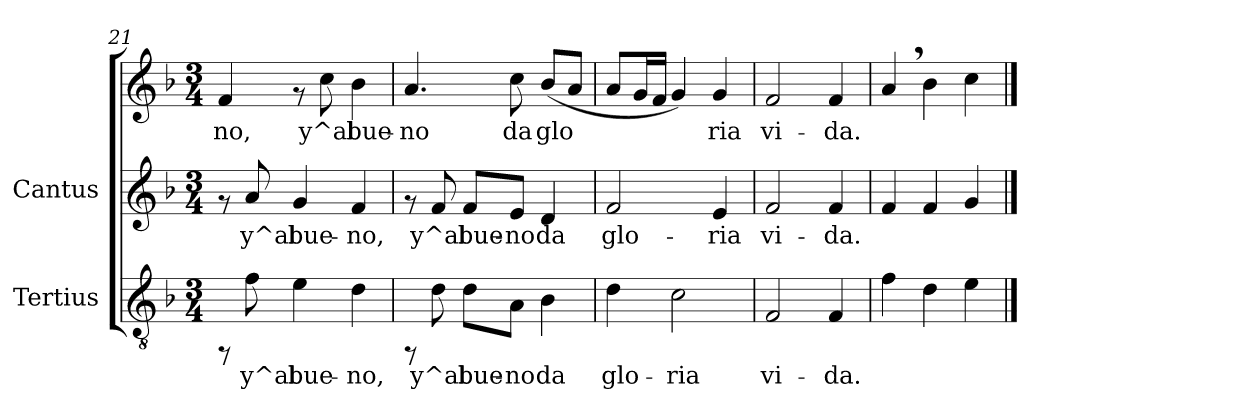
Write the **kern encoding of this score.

**kern	**text	**kern	**text	**kern	**text
*part2	*part2	*part1	*part1	*part1	*part1
*staff3	*staff3	*staff2	*staff2	*staff1	*staff1
*I"Tertius	*	*I"Cantus	*	*	*
*clefGv2	*	*clefG2	*	*clefG2	*
*k[b-]	*	*k[b-]	*	*k[b-]	*
*F:	*	*F:	*	*F:	*
*M3/4	*	*M3/4	*	*M3/4	*
=21	=21	=21	=21	=21	=21
!	!	!	!	!	!LO:LY:b:cj
8rFF	.	8rf	.	4f/	no,
!	!LO:LY:b:cj	!	!LO:LY:b:cj	!	!
8f\	y^al	8a/	-y^al	.	.
!	!LO:LY:b:cj	!	!LO:LY:b:cj	!	!
4e\	bue-	4g/	bue-	8rf	.
!	!	!	!	!	!LO:LY:b:cj
.	.	.	.	8cc\	y^al
!	!LO:LY:b:cj	!	!LO:LY:b:cj	!	!LO:LY:b:cj
4d\	-no,	4f/	-no,	4b-\	bue-
!!LO:PB:g=z
=22	=22	=22	=22	=22	=22
!	!	!	!	!	!LO:LY:b:cj
8rFF	.	8rf	.	4.a/	no
!	!LO:LY:b:cj	!	!LO:LY:b:cj	!	!
8d\	y^al	8f/	-y^al	.	.
!	!LO:LY:b:cj	!	!LO:LY:b:cj	!	!
8d\L	bue-	8f/L	bue-	.	.
!	!LO:LY:b:cj	!	!LO:LY:b:cj	!	!LO:LY:b:cj
8A\J	-no	8e/J	-no	8cc\	da
!	!LO:LY:b:cj	!	!LO:LY:b:cj	!	!LO:LY:b:cj
4B-\	da	4d/	da	(<8b-/L	glo-
!	!	!	!	!	!LO:LY:b:cj
.	.	.	.	8a/J	--
=23	=23	=23	=23	=23	=23
!	!LO:LY:b:cj	!	!LO:LY:b:cj	!	!LO:LY:b:cj
4d\	glo-	2f/	glo-	8a/L	.
!	!	!	!	!	!LO:LY:b:cj
.	.	.	.	16g/	.
!	!	!	!	!	!LO:LY:b:cj
.	.	.	.	16f/J	.
!	!LO:LY:b:cj	!	!	!	!LO:LY:b:cj
2c\	-ria	.	.	4g/)	.
!	!	!	!LO:LY:b:cj	!	!LO:LY:b:cj
.	.	4e/	-ria	4g/	ria
=24	=24	=24	=24	=24	=24
!	!LO:LY:b:cj	!	!LO:LY:b:cj	!	!LO:LY:b:cj
2F/	vi-	2f/	vi-	2f/	vi-
!	!LO:LY:b:cj	!	!LO:LY:b:cj	!	!LO:LY:b:cj
4F/	-da.	4f/	-da.	4f/	-da.
=25	=25	=25	=25	=25	=25
4f\	.	4f/	.	4a,</	.
4d\	.	4f/	.	4b-\	.
4e\	.	4g/	.	4cc\	.
==	==	==	==	==	==
*-	*-	*-	*-	*-	*-
